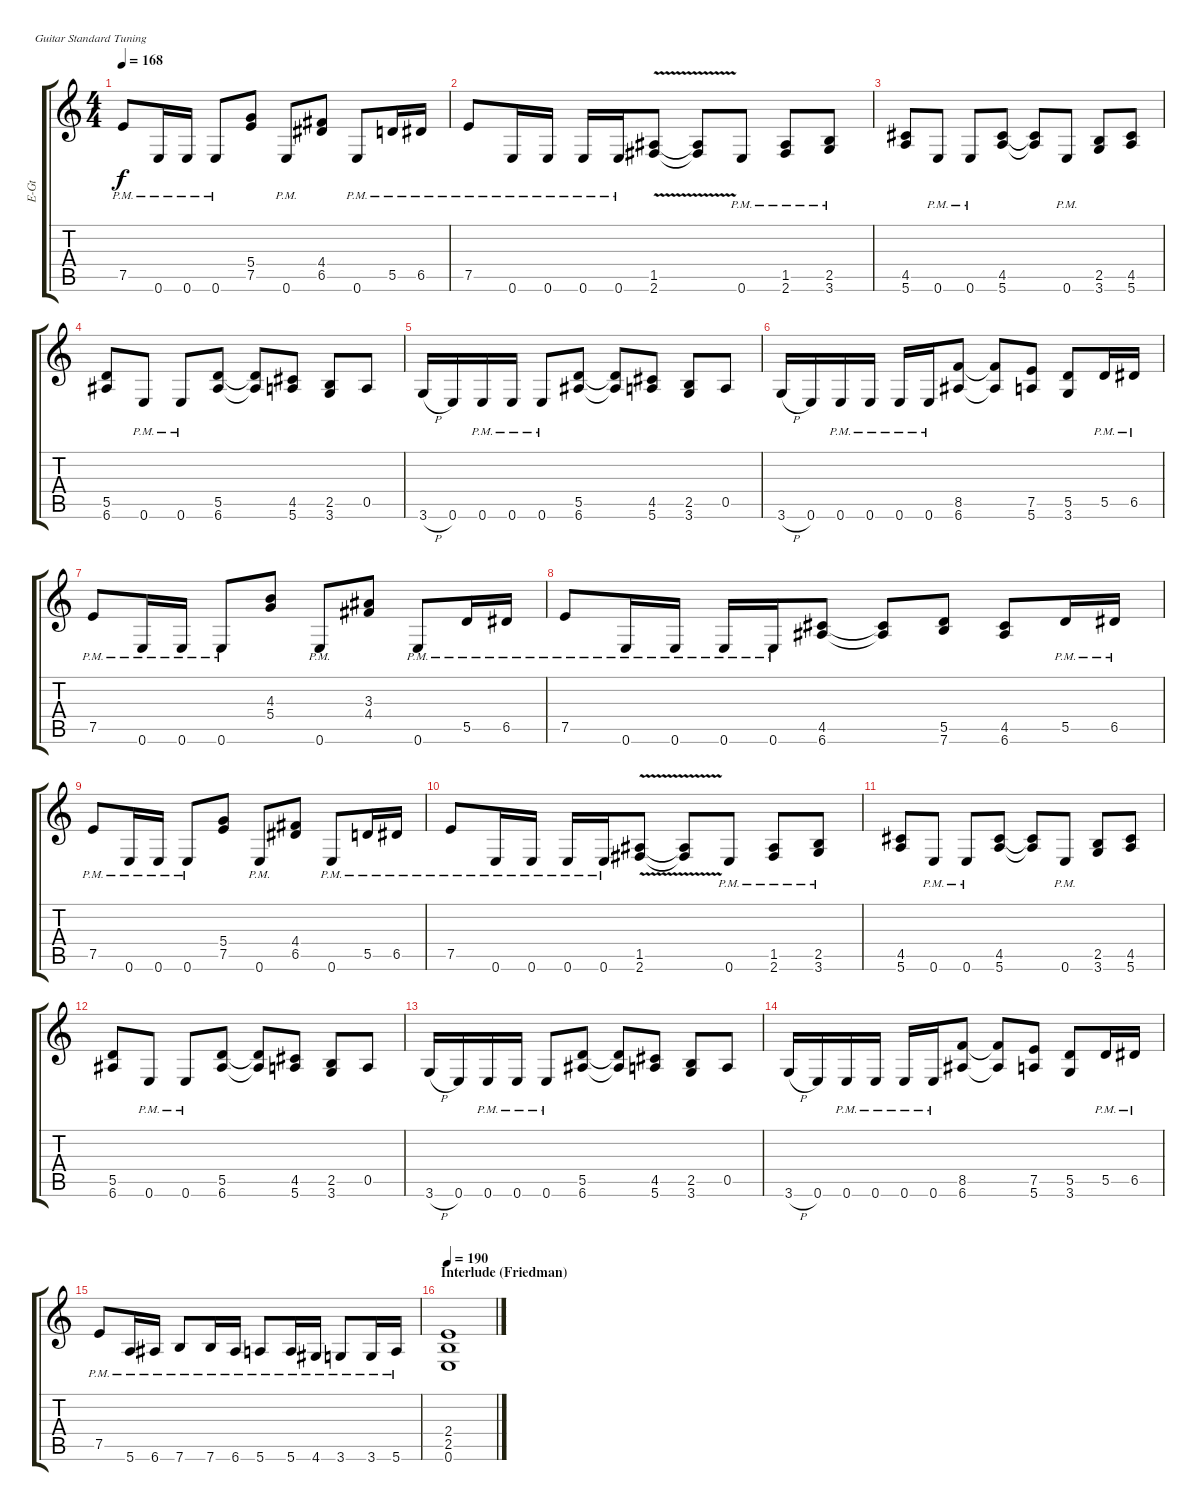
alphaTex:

\bracketExtendMode groupsimilarinstruments
\track ("M. Friedman" "E-Gt") {solo instrument distortionguitar}
\staff {score tabs}
\tuning (E4 B3 G3 D3 A2 E2)
\ts (4 4)
\tempo 168
\clef g2
\ks c
7.5{pm}.8{dy f beam Up} 0.6{pm}.16{beam Up} 0.6{pm}.16{beam Up} 0.6{pm}.8{beam Up} (5.4 7.5).8{beam Up} 0.6{pm}.8{beam Up} (4.4{acc #} 6.5{acc #}).8{beam Up} 0.6{pm}.8{beam Up} 5.5{pm}.16{beam Up} 6.5{pm acc #}.16{beam Up} |
7.5{pm}.8{beam Up} 0.6{pm}.16{beam Up} 0.6{pm}.16{beam Up} 0.6{pm}.16{beam Up} 0.6{pm}.16{beam Up} (1.5{v acc #} 2.6{v acc #}).8{beam Up} (1.5{v t acc #} 2.6{v t acc #}).8{beam Up} 0.6{pm}.8{beam Up} (1.5{pm acc #} 2.6{pm acc #}).8{beam Up} (2.5{pm} 3.6{pm}).8{beam Up} |
(4.5{acc #} 5.6).8{beam Up} 0.6{pm}.8{beam Up} 0.6{pm}.8{beam Up} (4.5{acc #} 5.6).8{beam Up} (4.5{t acc #} 5.6{t}).8{beam Up} 0.6{pm}.8{beam Up} (2.5 3.6).8{beam Up} (4.5{acc #} 5.6).8{beam Up} |
(5.5 6.6{acc #}).8{beam Up} 0.6{pm}.8{beam Up} 0.6{pm}.8{beam Up} (5.5 6.6{acc #}).8{beam Up} (5.5{t} 6.6{t acc #}).8{beam Up} (4.5{acc #} 5.6).8{beam Up} (2.5 3.6).8{beam Up} 0.5.8{beam Up} |
3.6{h}.16{beam Up} 0.6.16{beam Up} 0.6{pm}.16{beam Up} 0.6{pm}.16{beam Up} 0.6{pm}.8{beam Up} (5.5 6.6{acc #}).8{beam Up} (5.5{t} 6.6{t acc #}).8{beam Up} (4.5{acc #} 5.6).8{beam Up} (2.5 3.6).8{beam Up} 0.5.8{beam Up} |
3.6{h}.16{beam Up} 0.6.16{beam Up} 0.6{pm}.16{beam Up} 0.6{pm}.16{beam Up} 0.6{pm}.16{beam Up} 0.6{pm}.16{beam Up} (8.5 6.6{acc #}).8{beam Up} (8.5{t} 6.6{t acc #}).8{beam Up} (7.5 5.6).8{beam Up} (5.5 3.6).8{beam Up} 5.5{pm}.16{beam Up} 6.5{pm acc #}.16{beam Up} |
7.5{pm}.8{beam Up} 0.6{pm}.16{beam Up} 0.6{pm}.16{beam Up} 0.6{pm}.8{beam Up} (4.3 5.4).8{beam Up} 0.6{pm}.8{beam Up} (3.3{acc #} 4.4{acc #}).8{beam Up} 0.6{pm}.8{beam Up} 5.5{pm}.16{beam Up} 6.5{pm acc #}.16{beam Up} |
7.5{pm}.8{beam Up} 0.6{pm}.16{beam Up} 0.6{pm}.16{beam Up} 0.6{pm}.16{beam Up} 0.6{pm}.16{beam Up} (4.5{acc #} 6.6{acc #}).8{beam Up} (4.5{t acc #} 6.6{t acc #}).8{beam Up} (5.5 7.6).8{beam Up} (4.5{acc #} 6.6{acc #}).8{beam Up} 5.5{pm}.16{beam Up} 6.5{pm acc #}.16{beam Up} |
7.5{pm}.8{beam Up} 0.6{pm}.16{beam Up} 0.6{pm}.16{beam Up} 0.6{pm}.8{beam Up} (5.4 7.5).8{beam Up} 0.6{pm}.8{beam Up} (4.4{acc #} 6.5{acc #}).8{beam Up} 0.6{pm}.8{beam Up} 5.5{pm}.16{beam Up} 6.5{pm acc #}.16{beam Up} |
7.5{pm}.8{beam Up} 0.6{pm}.16{beam Up} 0.6{pm}.16{beam Up} 0.6{pm}.16{beam Up} 0.6{pm}.16{beam Up} (1.5{v acc #} 2.6{v acc #}).8{beam Up} (1.5{v t acc #} 2.6{v t acc #}).8{beam Up} 0.6{pm}.8{beam Up} (1.5{pm acc #} 2.6{pm acc #}).8{beam Up} (2.5{pm} 3.6{pm}).8{beam Up} |
(4.5{acc #} 5.6).8{beam Up} 0.6{pm}.8{beam Up} 0.6{pm}.8{beam Up} (4.5{acc #} 5.6).8{beam Up} (4.5{t acc #} 5.6{t}).8{beam Up} 0.6{pm}.8{beam Up} (2.5 3.6).8{beam Up} (4.5{acc #} 5.6).8{beam Up} |
(5.5 6.6{acc #}).8{beam Up} 0.6{pm}.8{beam Up} 0.6{pm}.8{beam Up} (5.5 6.6{acc #}).8{beam Up} (5.5{t} 6.6{t acc #}).8{beam Up} (4.5{acc #} 5.6).8{beam Up} (2.5 3.6).8{beam Up} 0.5.8{beam Up} |
3.6{h}.16{beam Up} 0.6.16{beam Up} 0.6{pm}.16{beam Up} 0.6{pm}.16{beam Up} 0.6{pm}.8{beam Up} (5.5 6.6{acc #}).8{beam Up} (5.5{t} 6.6{t acc #}).8{beam Up} (4.5{acc #} 5.6).8{beam Up} (2.5 3.6).8{beam Up} 0.5.8{beam Up} |
3.6{h}.16{beam Up} 0.6.16{beam Up} 0.6{pm}.16{beam Up} 0.6{pm}.16{beam Up} 0.6{pm}.16{beam Up} 0.6{pm}.16{beam Up} (8.5 6.6{acc #}).8{beam Up} (8.5{t} 6.6{t acc #}).8{beam Up} (7.5 5.6).8{beam Up} (5.5 3.6).8{beam Up} 5.5{pm}.16{beam Up} 6.5{pm acc #}.16{beam Up} |
7.5{pm}.8{beam Up} 5.6{pm}.16{beam Up} 6.6{pm acc #}.16{beam Up} 7.6{pm}.8{beam Up} 7.6{pm}.16{beam Up} 6.6{pm acc #}.16{beam Up} 5.6{pm}.8{beam Up} 5.6{pm}.16{beam Up} 4.6{pm acc #}.16{beam Up} 3.6{pm}.8{beam Up} 3.6{pm}.16{beam Up} 5.6{pm}.16{beam Up} |
\section ("" "Interlude (Friedman)")
\tempo 190
(2.5 0.6 2.4).1{beam Up}
